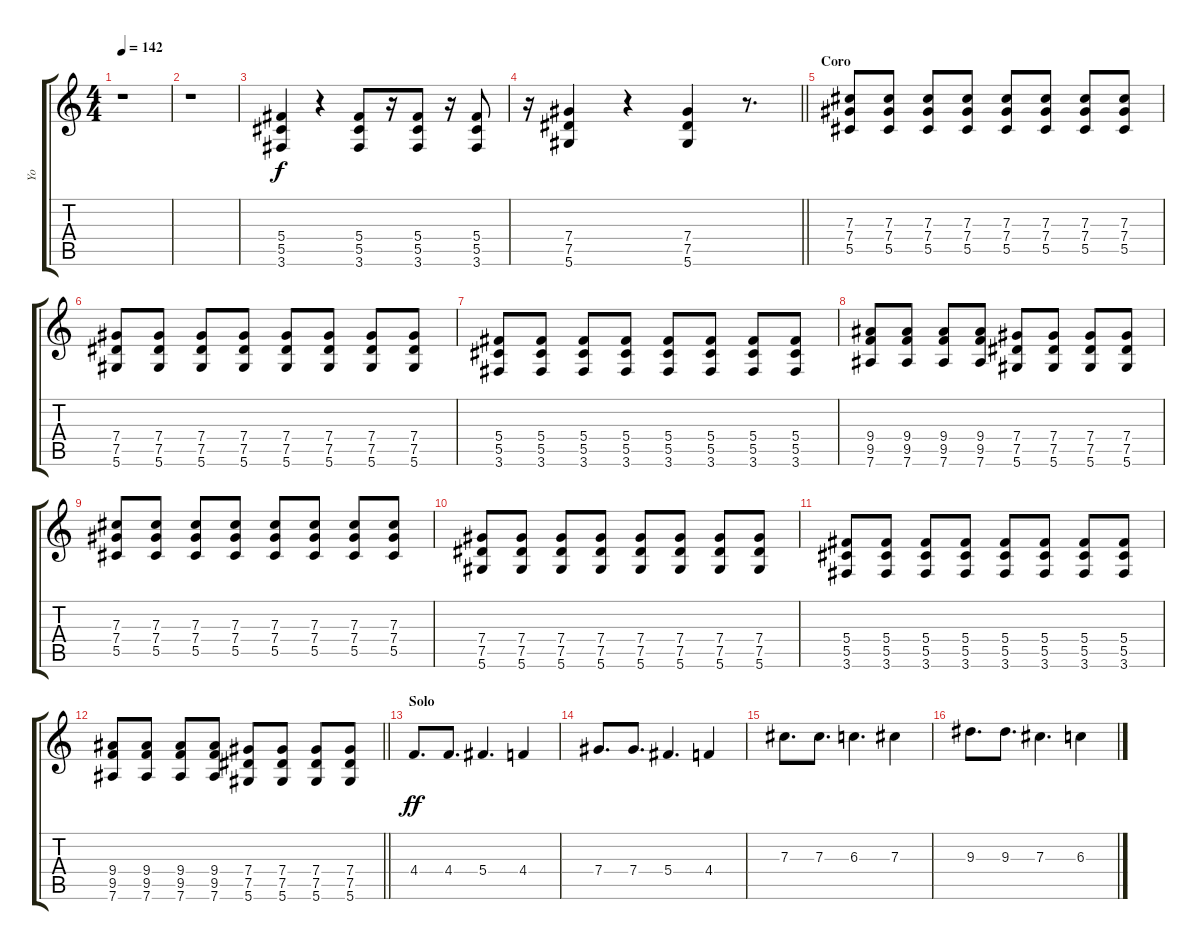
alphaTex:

\track ("Yo" "Yo") {instrument distortionguitar}
\staff {score tabs}
\tuning (Eb4 Bb3 Gb3 Db3 Ab2 Eb2) {hide}
\ts (4 4)
\tempo 142
\clef g2
\ks c
r.1{dy f} |
r.1 |
(5.4 5.5 3.6).4 r.4 (5.4 5.5 3.6).8 r.16 (5.4 5.5 3.6).8 r.16 (5.4 5.5 3.6).8 |
\barLineRight lightlight
r.16 (7.4 7.5 5.6).4 r.4 (7.4 7.5 5.6).4 r.8{d} |
\section ("" "Coro")
(7.3 7.4 5.5).8 (7.3 7.4 5.5).8 (7.3 7.4 5.5).8 (7.3 7.4 5.5).8 (7.3 7.4 5.5).8 (7.3 7.4 5.5).8 (7.3 7.4 5.5).8 (7.3 7.4 5.5).8 |
(7.4 7.5 5.6).8 (7.4 7.5 5.6).8 (7.4 7.5 5.6).8 (7.4 7.5 5.6).8 (7.4 7.5 5.6).8 (7.4 7.5 5.6).8 (7.4 7.5 5.6).8 (7.4 7.5 5.6).8 |
(5.4 5.5 3.6).8 (5.4 5.5 3.6).8 (5.4 5.5 3.6).8 (5.4 5.5 3.6).8 (5.4 5.5 3.6).8 (5.4 5.5 3.6).8 (5.4 5.5 3.6).8 (5.4 5.5 3.6).8 |
(9.4 9.5 7.6).8 (9.4 9.5 7.6).8 (9.4 9.5 7.6).8 (9.4 9.5 7.6).8 (7.4 7.5 5.6).8 (7.4 7.5 5.6).8 (7.4 7.5 5.6).8 (7.4 7.5 5.6).8 |
(7.3 7.4 5.5).8 (7.3 7.4 5.5).8 (7.3 7.4 5.5).8 (7.3 7.4 5.5).8 (7.3 7.4 5.5).8 (7.3 7.4 5.5).8 (7.3 7.4 5.5).8 (7.3 7.4 5.5).8 |
(7.4 7.5 5.6).8 (7.4 7.5 5.6).8 (7.4 7.5 5.6).8 (7.4 7.5 5.6).8 (7.4 7.5 5.6).8 (7.4 7.5 5.6).8 (7.4 7.5 5.6).8 (7.4 7.5 5.6).8 |
(5.4 5.5 3.6).8 (5.4 5.5 3.6).8 (5.4 5.5 3.6).8 (5.4 5.5 3.6).8 (5.4 5.5 3.6).8 (5.4 5.5 3.6).8 (5.4 5.5 3.6).8 (5.4 5.5 3.6).8 |
\barLineRight lightlight
(9.4 9.5 7.6).8 (9.4 9.5 7.6).8 (9.4 9.5 7.6).8 (9.4 9.5 7.6).8 (7.4 7.5 5.6).8 (7.4 7.5 5.6).8 (7.4 7.5 5.6).8 (7.4 7.5 5.6).8 |
\section ("" "Solo")
4.4.8{d dy ff} 4.4.8{d} 5.4.4{d} 4.4.4 |
7.4.8{d} 7.4.8{d} 5.4.4{d} 4.4.4 |
7.3.8{d} 7.3.8{d} 6.3.4{d} 7.3.4 |
9.3.8{d} 9.3.8{d} 7.3.4{d} 6.3.4
